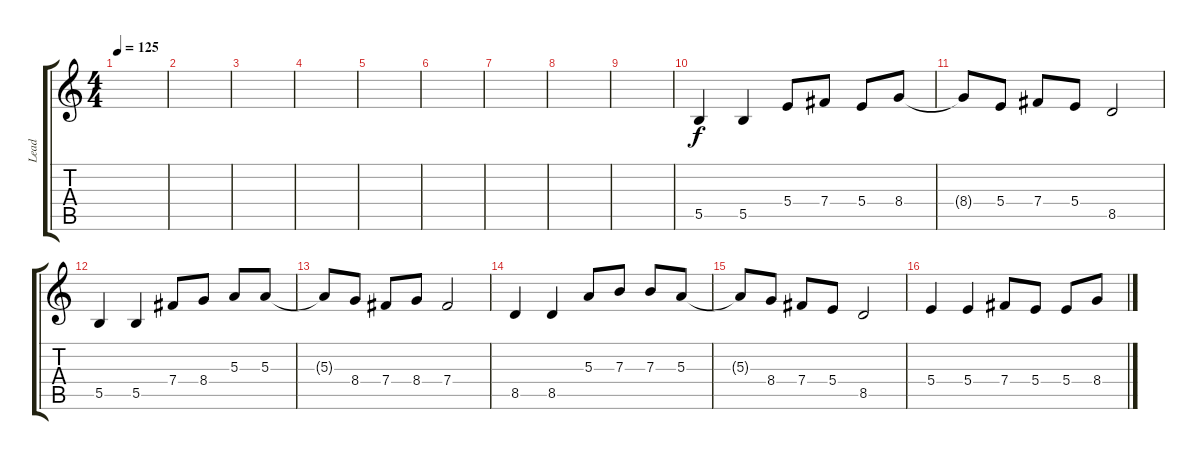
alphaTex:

\track ("Lead" "Lead") {instrument overdrivenguitar}
\staff {score tabs}
\tuning (Db4 Ab3 E3 B2 Gb2 B1) {hide}
\ts (4 4)
\tempo 125
\clef g2
\ks c
|
|
|
|
|
|
|
|
|
5.5.4 5.5.4 5.4.8 7.4.8 5.4.8 8.4.8 |
8.4{t}.8 5.4.8 7.4.8 5.4.8 8.5.2 |
5.5.4 5.5.4 7.4.8 8.4.8 5.3.8 5.3.8 |
5.3{t}.8 8.4.8 7.4.8 8.4.8 7.4.2 |
8.5.4 8.5.4 5.3.8 7.3.8 7.3.8 5.3.8 |
5.3{t}.8 8.4.8 7.4.8 5.4.8 8.5.2 |
5.4.4 5.4.4 7.4.8 5.4.8 5.4.8 8.4.8
